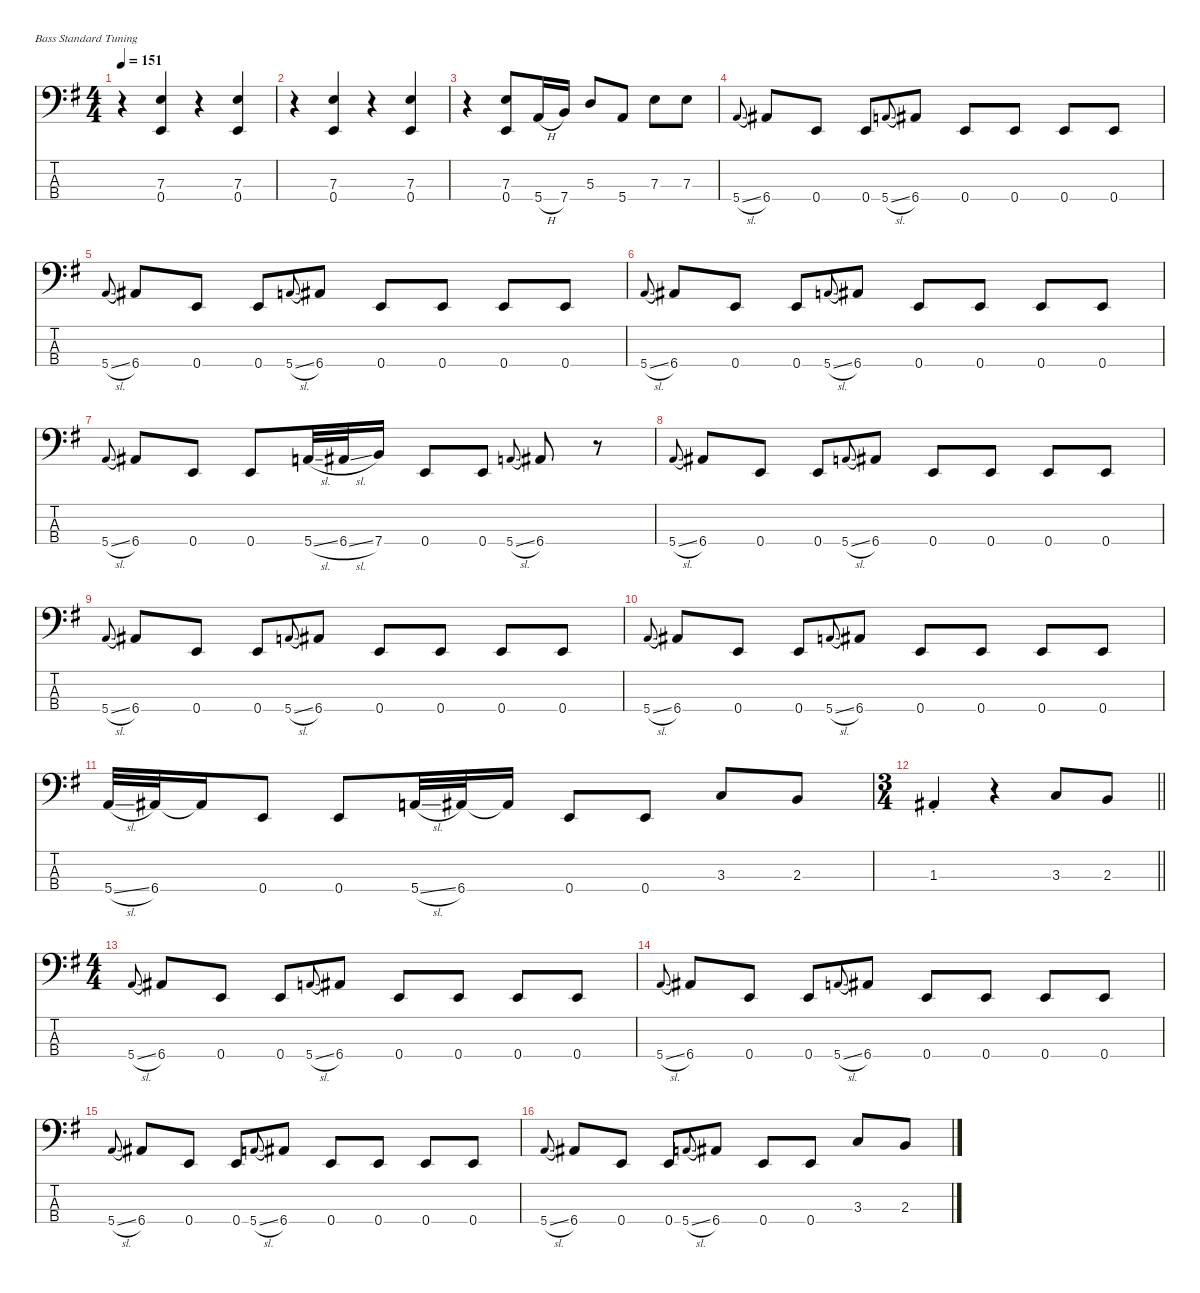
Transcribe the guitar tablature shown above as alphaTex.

\defaultSystemsLayout 4
\hideDynamics
\bracketExtendMode nobrackets
\singleTrackTrackNamePolicy hidden
\multiTrackTrackNamePolicy hidden
\otherSystemsTrackNameOrientation horizontal
\track ("Cliff Burton" "el.bs.") {defaultSystemsLayout 4 instrument electricbassfinger}
\staff {score tabs}
\tuning (G2 D2 A1 E1)
\ts (4 4)
\tempo 151
\clef f4
\ks eminor
r.4{dy f beam Down} (7.3{acc forcenatural} 0.4{acc forcenatural}).4{beam Up} r.4{beam Up} (7.3{acc forcenatural} 0.4{acc forcenatural}).4{beam Up} |
r.4{beam Down} (7.3{acc forcenatural} 0.4{acc forcenatural}).4{beam Up} r.4{beam Up} (7.3{acc forcenatural} 0.4{acc forcenatural}).4{beam Up} |
r.4{beam Down} (7.3{acc forcenatural} 0.4{acc forcenatural}).8{beam Up} 5.4{h acc forcenatural}.16{beam Up} 7.4{acc forcenatural}.16{beam Up} 5.3{acc forcenatural}.8{beam Up} 5.4{acc forcenatural}.8{beam Up} 7.3{acc forcenatural}.8{beam Down} 7.3{acc forcenatural}.8{beam Down} |
5.4{sl acc forcenatural}.8{gr onbeat beam Up} 6.4{acc #}.8{beam Up} 0.4{acc forcenatural}.8{beam Up} 0.4{acc forcenatural}.8{beam Up} 5.4{sl acc forcenatural}.8{gr onbeat beam Up} 6.4{acc #}.8{beam Up} 0.4{acc forcenatural}.8{beam Up} 0.4{acc forcenatural}.8{beam Up} 0.4{acc forcenatural}.8{beam Up} 0.4{acc forcenatural}.8{beam Up} |
5.4{sl acc forcenatural}.8{gr onbeat beam Up} 6.4{acc #}.8{beam Up} 0.4{acc forcenatural}.8{beam Up} 0.4{acc forcenatural}.8{beam Up} 5.4{sl acc forcenatural}.8{gr onbeat beam Up} 6.4{acc #}.8{beam Up} 0.4{acc forcenatural}.8{beam Up} 0.4{acc forcenatural}.8{beam Up} 0.4{acc forcenatural}.8{beam Up} 0.4{acc forcenatural}.8{beam Up} |
5.4{sl acc forcenatural}.8{gr onbeat beam Up} 6.4{acc #}.8{beam Up} 0.4{acc forcenatural}.8{beam Up} 0.4{acc forcenatural}.8{beam Up} 5.4{sl acc forcenatural}.8{gr onbeat beam Up} 6.4{acc #}.8{beam Up} 0.4{acc forcenatural}.8{beam Up} 0.4{acc forcenatural}.8{beam Up} 0.4{acc forcenatural}.8{beam Up} 0.4{acc forcenatural}.8{beam Up} |
5.4{sl acc forcenatural}.8{gr onbeat beam Up} 6.4{acc #}.8{beam Up} 0.4{acc forcenatural}.8{beam Up} 0.4{acc forcenatural}.8{beam Up} 5.4{sl acc forcenatural}.32{beam Up} 6.4{sl acc #}.32{beam Up} 7.4{acc forcenatural}.16{beam Up} 0.4{acc forcenatural}.8{beam Up} 0.4{acc forcenatural}.8{beam Up} 5.4{sl acc forcenatural}.8{gr onbeat beam Up} 6.4{acc #}.8{beam Up} r.8{beam Up} |
5.4{sl acc forcenatural}.8{gr onbeat beam Up} 6.4{acc #}.8{beam Up} 0.4{acc forcenatural}.8{beam Up} 0.4{acc forcenatural}.8{beam Up} 5.4{sl acc forcenatural}.8{gr onbeat beam Up} 6.4{acc #}.8{beam Up} 0.4{acc forcenatural}.8{beam Up} 0.4{acc forcenatural}.8{beam Up} 0.4{acc forcenatural}.8{beam Up} 0.4{acc forcenatural}.8{beam Up} |
5.4{sl acc forcenatural}.8{gr onbeat beam Up} 6.4{acc #}.8{beam Up} 0.4{acc forcenatural}.8{beam Up} 0.4{acc forcenatural}.8{beam Up} 5.4{sl acc forcenatural}.8{gr onbeat beam Up} 6.4{acc #}.8{beam Up} 0.4{acc forcenatural}.8{beam Up} 0.4{acc forcenatural}.8{beam Up} 0.4{acc forcenatural}.8{beam Up} 0.4{acc forcenatural}.8{beam Up} |
5.4{sl acc forcenatural}.8{gr onbeat beam Up} 6.4{acc #}.8{beam Up} 0.4{acc forcenatural}.8{beam Up} 0.4{acc forcenatural}.8{beam Up} 5.4{sl acc forcenatural}.8{gr onbeat beam Up} 6.4{acc #}.8{beam Up} 0.4{acc forcenatural}.8{beam Up} 0.4{acc forcenatural}.8{beam Up} 0.4{acc forcenatural}.8{beam Up} 0.4{acc forcenatural}.8{beam Up} |
5.4{sl acc forcenatural}.32{beam Up} 6.4{acc #}.32{beam Up} 6.4{t acc #}.16{beam Up} 0.4{acc forcenatural}.8{beam Up} 0.4{acc forcenatural}.8{beam Up} 5.4{sl acc forcenatural}.32{beam Up} 6.4{acc #}.32{beam Up} 6.4{t acc #}.16{beam Up} 0.4{acc forcenatural}.8{beam Up} 0.4{acc forcenatural}.8{beam Up} 3.3{acc forcenatural}.8{beam Up} 2.3{acc forcenatural}.8{beam Up} |
\ts (3 4)
\beaming (8 2 2 2)
\barLineRight lightlight
1.3{st acc #}.4{beam Up} r.4{beam Up} 3.3{acc forcenatural}.8{beam Up} 2.3{acc forcenatural}.8{beam Up} |
\ts (4 4)
\beaming (8 2 2 2 2)
5.4{sl acc forcenatural}.8{gr onbeat beam Up} 6.4{acc #}.8{beam Up} 0.4{acc forcenatural}.8{beam Up} 0.4{acc forcenatural}.8{beam Up} 5.4{sl acc forcenatural}.8{gr onbeat beam Up} 6.4{acc #}.8{beam Up} 0.4{acc forcenatural}.8{beam Up} 0.4{acc forcenatural}.8{beam Up} 0.4{acc forcenatural}.8{beam Up} 0.4{acc forcenatural}.8{beam Up} |
5.4{sl acc forcenatural}.8{gr onbeat beam Up} 6.4{acc #}.8{beam Up} 0.4{acc forcenatural}.8{beam Up} 0.4{acc forcenatural}.8{beam Up} 5.4{sl acc forcenatural}.8{gr onbeat beam Up} 6.4{acc #}.8{beam Up} 0.4{acc forcenatural}.8{beam Up} 0.4{acc forcenatural}.8{beam Up} 0.4{acc forcenatural}.8{beam Up} 0.4{acc forcenatural}.8{beam Up} |
5.4{sl acc forcenatural}.8{gr onbeat beam Up} 6.4{acc #}.8{beam Up} 0.4{acc forcenatural}.8{beam Up} 0.4{acc forcenatural}.8{beam Up} 5.4{sl acc forcenatural}.8{gr onbeat beam Up} 6.4{acc #}.8{beam Up} 0.4{acc forcenatural}.8{beam Up} 0.4{acc forcenatural}.8{beam Up} 0.4{acc forcenatural}.8{beam Up} 0.4{acc forcenatural}.8{beam Up} |
5.4{sl acc forcenatural}.8{gr onbeat beam Up} 6.4{acc #}.8{beam Up} 0.4{acc forcenatural}.8{beam Up} 0.4{acc forcenatural}.8{beam Up} 5.4{sl acc forcenatural}.8{gr onbeat beam Up} 6.4{acc #}.8{beam Up} 0.4{acc forcenatural}.8{beam Up} 0.4{acc forcenatural}.8{beam Up} 3.3{acc forcenatural}.8{beam Up} 2.3{acc forcenatural}.8{beam Up}
